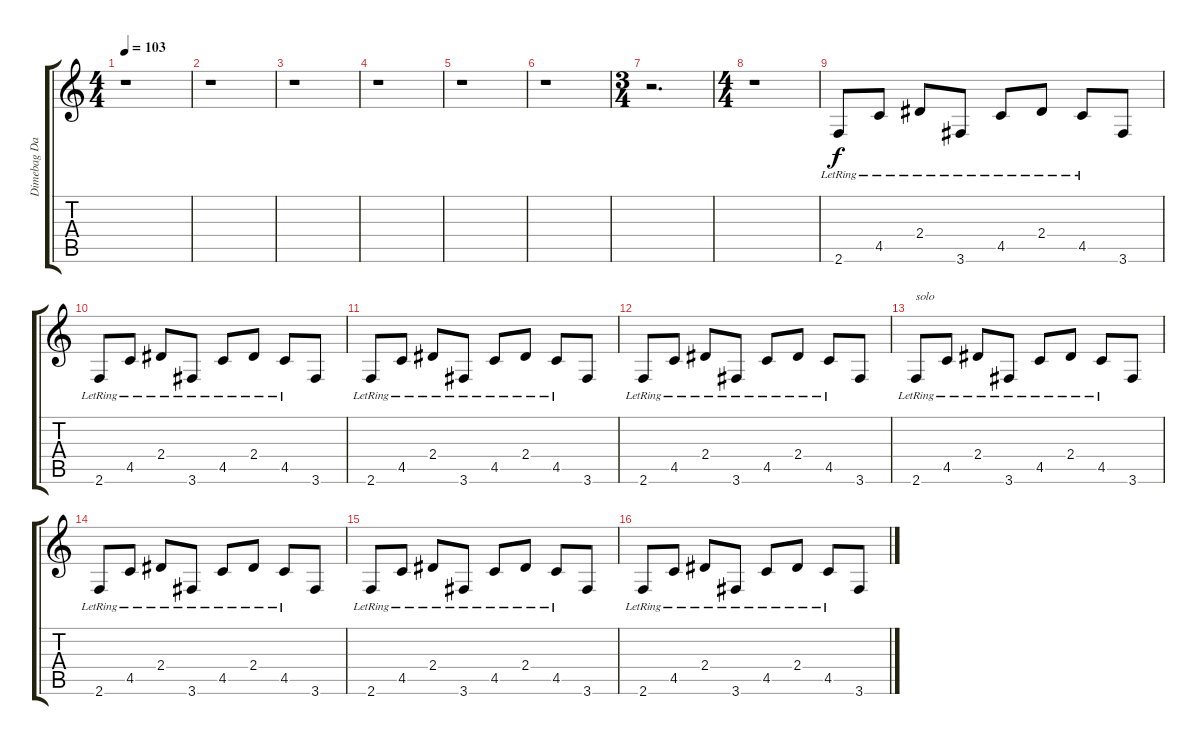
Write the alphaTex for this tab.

\track ("Dimebag Darrel 1" "Dimebag Da") {instrument electricguitarclean}
\staff {score tabs}
\tuning (Eb4 Bb3 Gb3 Db3 Ab2 Eb2) {hide}
\ts (4 4)
\tempo 103
\clef g2
\ks c
r.1{dy f} |
r.1 |
r.1 |
r.1 |
r.1 |
r.1 |
\ts (3 4)
r.2{d} |
\ts (4 4)
r.1 |
2.6{lr}.8 4.5{lr}.8 2.4{lr}.8 3.6{lr}.8 4.5{lr}.8 2.4{lr}.8 4.5{lr}.8 3.6.8 |
2.6{lr}.8 4.5{lr}.8 2.4{lr}.8 3.6{lr}.8 4.5{lr}.8 2.4{lr}.8 4.5{lr}.8 3.6.8 |
2.6{lr}.8 4.5{lr}.8 2.4{lr}.8 3.6{lr}.8 4.5{lr}.8 2.4{lr}.8 4.5{lr}.8 3.6.8 |
2.6{lr}.8 4.5{lr}.8 2.4{lr}.8 3.6{lr}.8 4.5{lr}.8 2.4{lr}.8 4.5{lr}.8 3.6.8 |
2.6{lr}.8{txt "solo"} 4.5{lr}.8 2.4{lr}.8 3.6{lr}.8 4.5{lr}.8 2.4{lr}.8 4.5{lr}.8 3.6.8 |
2.6{lr}.8 4.5{lr}.8 2.4{lr}.8 3.6{lr}.8 4.5{lr}.8 2.4{lr}.8 4.5{lr}.8 3.6.8 |
2.6{lr}.8 4.5{lr}.8 2.4{lr}.8 3.6{lr}.8 4.5{lr}.8 2.4{lr}.8 4.5{lr}.8 3.6.8 |
2.6{lr}.8 4.5{lr}.8 2.4{lr}.8 3.6{lr}.8 4.5{lr}.8 2.4{lr}.8 4.5{lr}.8 3.6.8
